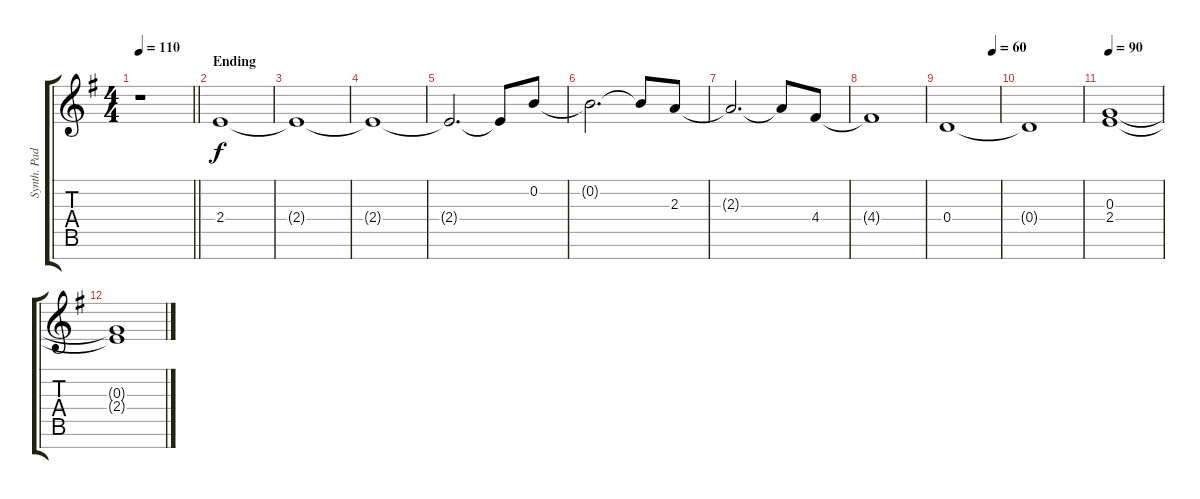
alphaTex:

\track ("Synth. Pad" "Synth. Pad") {instrument pad2warm}
\staff {score tabs}
\tuning (E5 B4 G4 D4 A3 E3 B2) {hide}
\ts (4 4)
\tempo 110
\clef g2
\barLineRight lightlight
\ks g
r.1{dy f} |
\section ("" "Ending")
2.4.1 |
2.4{t}.1 |
2.4{t}.1 |
2.4{t}.2{d} 2.4{t}.8 0.2.8 |
0.2{t}.2{d} 0.2{t}.8 2.3.8 |
2.3{t}.2{d} 2.3{t}.8 4.4.8 |
4.4{t}.1 |
\tempo (60 0.875)
0.4.1 |
0.4{t}.1 |
\tempo 90
(0.3 2.4).1 |
(0.3{t} 2.4{t}).1
